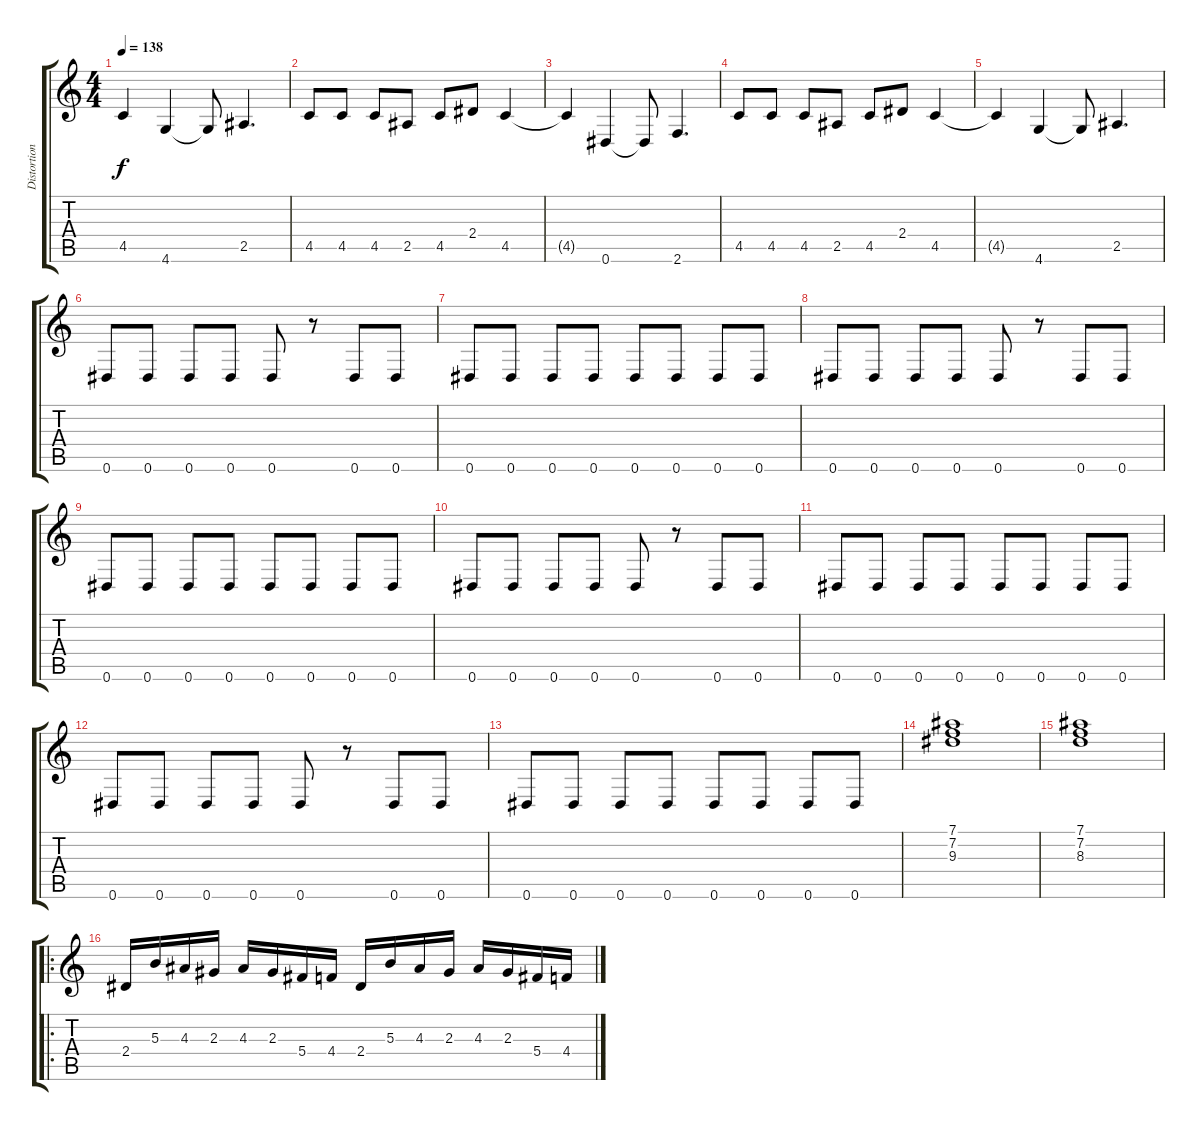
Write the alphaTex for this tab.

\track ("Distortion guitar 2" "Distortion") {instrument distortionguitar}
\staff {score tabs}
\tuning (Eb4 Bb3 Gb3 Db3 Ab2 Eb2) {hide}
\ts (4 4)
\tempo 138
\clef g2
\ks c
4.5{t}.4{dy f} 4.6.4 4.6{t}.8 2.5.4{d} |
4.5.8 4.5.8 4.5.8 2.5.8 4.5.8 2.4.8 4.5.4 |
4.5{t}.4 0.6.4 0.6{t}.8 2.6.4{d} |
4.5.8 4.5.8 4.5.8 2.5.8 4.5.8 2.4.8 4.5.4 |
4.5{t}.4 4.6.4 4.6{t}.8 2.5.4{d} |
0.6.8 0.6.8 0.6.8 0.6.8 0.6.8 r.8 0.6.8 0.6.8 |
0.6.8 0.6.8 0.6.8 0.6.8 0.6.8 0.6.8 0.6.8 0.6.8 |
0.6.8 0.6.8 0.6.8 0.6.8 0.6.8 r.8 0.6.8 0.6.8 |
0.6.8 0.6.8 0.6.8 0.6.8 0.6.8 0.6.8 0.6.8 0.6.8 |
0.6.8 0.6.8 0.6.8 0.6.8 0.6.8 r.8 0.6.8 0.6.8 |
0.6.8 0.6.8 0.6.8 0.6.8 0.6.8 0.6.8 0.6.8 0.6.8 |
0.6.8 0.6.8 0.6.8 0.6.8 0.6.8 r.8 0.6.8 0.6.8 |
0.6.8 0.6.8 0.6.8 0.6.8 0.6.8 0.6.8 0.6.8 0.6.8 |
(7.1 7.2 9.3).1 |
(7.1 7.2 8.3).1 |
\ro
2.4.16 5.3.16 4.3.16 2.3.16 4.3.16 2.3.16 5.4.16 4.4.16 2.4.16 5.3.16 4.3.16 2.3.16 4.3.16 2.3.16 5.4.16 4.4.16
